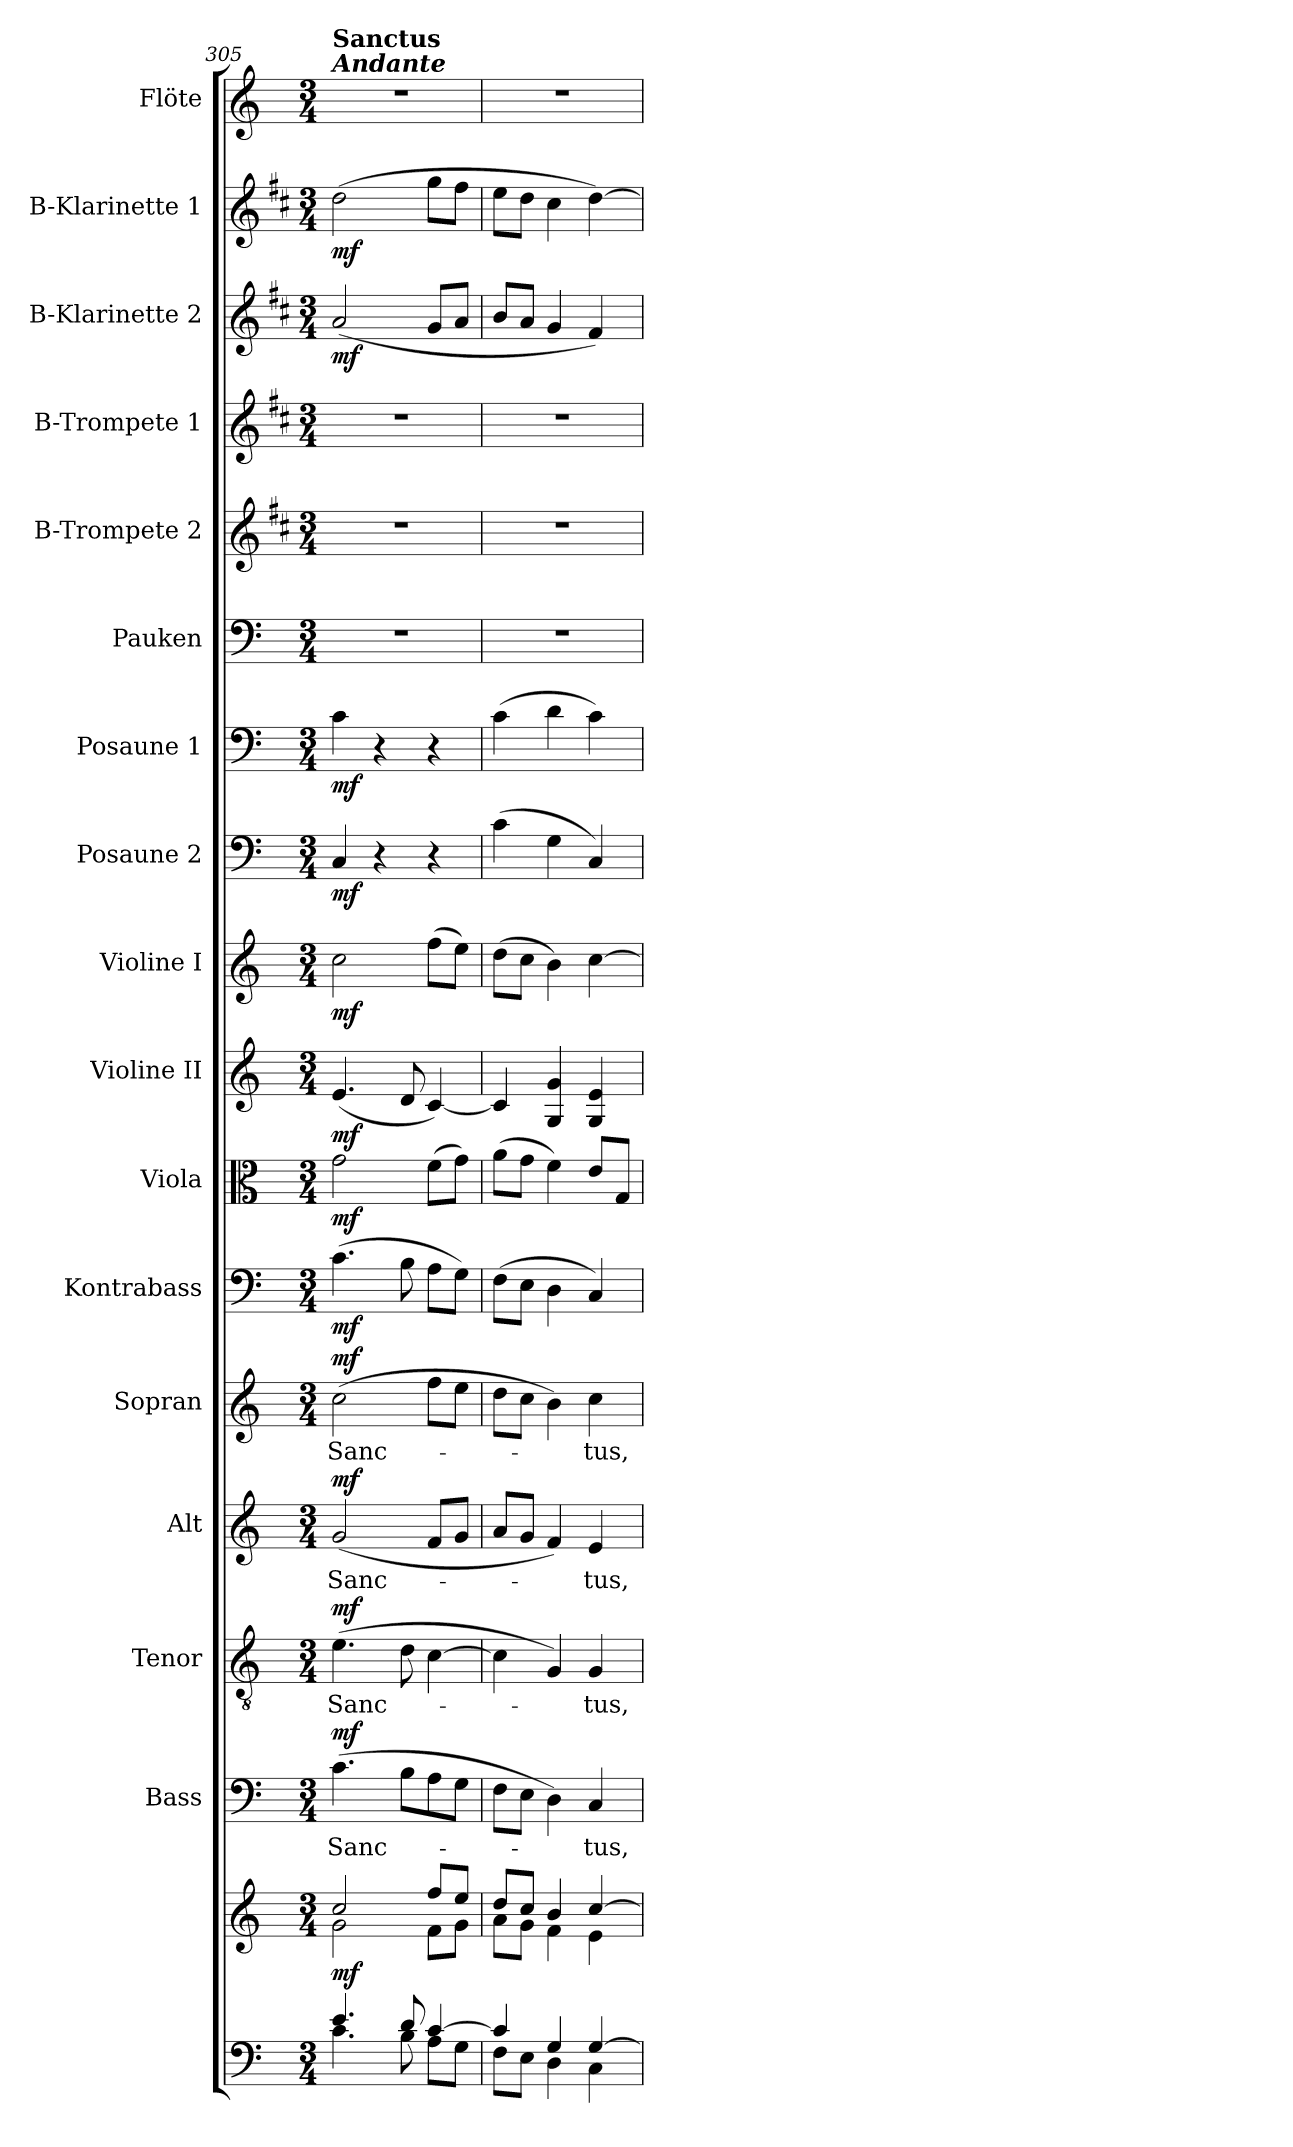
**kern	**kern	**dynam	**kern	**text	**dynam	**kern	**text	**dynam	**kern	**text	**dynam	**kern	**text	**dynam	**kern	**dynam	**kern	**dynam	**kern	**dynam	**kern	**dynam	**kern	**dynam	**kern	**dynam	**kern	**kern	**kern	**kern	**dynam	**kern	**dynam	**kern
*part17	*part17	*part17	*part16	*part16	*part16	*part15	*part15	*part15	*part14	*part14	*part14	*part13	*part13	*part13	*part12	*part12	*part11	*part11	*part10	*part10	*part9	*part9	*part8	*part8	*part7	*part7	*part6	*part5	*part4	*part3	*part3	*part2	*part2	*part1
*staff18	*staff17	*staff17/18	*staff16	*staff16	*staff16	*staff15	*staff15	*staff15	*staff14	*staff14	*staff14	*staff13	*staff13	*staff13	*staff12	*staff12	*staff11	*staff11	*staff10	*staff10	*staff9	*staff9	*staff8	*staff8	*staff7	*staff7	*staff6	*staff5	*staff4	*staff3	*staff3	*staff2	*staff2	*staff1
*	*	*	*I"Bass	*	*	*I"Tenor	*	*	*I"Alt	*	*	*I"Sopran	*	*	*I"Kontrabass	*	*I"Viola	*	*I"Violine II	*	*I"Violine I	*	*I"Posaune 2	*	*I"Posaune 1	*	*I"Pauken	*I"B-Trompete 2	*I"B-Trompete 1	*I"B-Klarinette 2	*	*I"B-Klarinette 1	*	*I"Flöte
*	*	*	*I'B.	*	*	*I'T.	*	*	*I'A.	*	*	*I'S.	*	*	*I'Kb.	*	*I'Vla.	*	*I'Vl. II	*	*I'Vl. I	*	*I'Pos. 2	*	*I'Pos. 1	*	*I'Pk.	*I'B Trp. 2	*I'B Trp. 1	*I'B Kl. 2	*	*I'B Kl. 1	*	*I'Fl.
!!LO:PB:g=z
*clefF4	*clefG2	*	*clefF4	*	*	*clefGv2	*	*	*clefG2	*	*	*clefG2	*	*	*clefF4	*	*clefC3	*	*clefG2	*	*clefG2	*	*clefF4	*	*clefF4	*	*clefF4	*clefG2	*clefG2	*clefG2	*	*clefG2	*	*clefG2
*	*	*	*	*	*	*	*	*	*	*	*	*	*	*	*ITrd7c12	*	*	*	*	*	*	*	*	*	*	*	*	*ITrd1c2	*ITrd1c2	*ITrd1c2	*	*ITrd1c2	*	*
*k[]	*k[]	*	*k[]	*	*	*k[]	*	*	*k[]	*	*	*k[]	*	*	*k[]	*	*k[]	*	*k[]	*	*k[]	*	*k[]	*	*k[]	*	*k[]	*k[]	*k[]	*k[]	*	*k[]	*	*k[]
*C:	*C:	*	*C:	*	*	*C:	*	*	*C:	*	*	*C:	*	*	*C:	*	*C:	*	*C:	*	*C:	*	*C:	*	*C:	*	*C:	*C:	*C:	*C:	*	*C:	*	*C:
*M3/4	*M3/4	*	*M3/4	*	*	*M3/4	*	*	*M3/4	*	*	*M3/4	*	*	*M3/4	*	*M3/4	*	*M3/4	*	*M3/4	*	*M3/4	*	*M3/4	*	*M3/4	*M3/4	*M3/4	*M3/4	*	*M3/4	*	*M3/4
=305	=305	=305	=305	=305	=305	=305	=305	=305	=305	=305	=305	=305	=305	=305	=305	=305	=305	=305	=305	=305	=305	=305	=305	=305	=305	=305	=305	=305	=305	=305	=305	=305	=305	=305
*^	*^	*	*	*	*	*	*	*	*	*	*	*	*	*	*	*	*	*	*	*	*	*	*	*	*	*	*	*	*	*	*	*	*	*
!	!	!	!	!	!	!	!	!	!	!	!	!	!	!	!	!	!	!	!	!	!	!	!	!	!	!	!	!	!	!	!	!	!	!	!	!LO:TX:a:Bi:t=Andante
!	!	!	!	!	!	!	!	!	!	!	!	!	!	!	!	!	!	!	!	!	!	!	!	!	!	!	!	!	!	!	!	!	!	!	!	!LO:TX:a:B:t=Sanctus
!	!	!	!	!LO:DY:b	!	!LO:LY:b	!LO:DY:a	!	!LO:LY:b	!LO:DY:a	!	!LO:LY:b	!LO:DY:a	!	!LO:LY:b	!LO:DY:a	!	!LO:DY:b	!	!LO:DY:b	!	!LO:DY:b	!	!LO:DY:b	!	!LO:DY:b	!	!LO:DY:b	!	!	!	!	!LO:DY:b	!	!LO:DY:b	!
4.e/	4.c\	2cc/	2g\	mf	(>4.c\	Sanc-	mf	(>4.e\	Sanc-	mf	(<2g/	Sanc-	mf	(>2cc\	Sanc-	mf	(>4.C\	mf	2g\	mf	(<4.e/	mf	2cc\	mf	4C/	mf	4c\	mf	2.r	2.r	2.r	(<2g/	mf	(>2cc\	mf	2.r
.	.	.	.	.	.	.	.	.	.	.	.	.	.	.	.	.	.	.	.	.	.	.	.	.	4r	.	4r	.	.	.	.	.	.	.	.	.
8d/	8B\	.	.	.	8B\L	.	.	8d\	.	.	.	.	.	.	.	.	8BB\	.	.	.	8d/	.	.	.	.	.	.	.	.	.	.	.	.	.	.	.
[>4c/	8A\L	8ff/L	8f\L	.	8A\	.	.	[4c\	.	.	8f/L	.	.	8ff\L	.	.	8AA\L	.	(>8f\L	.	[4c/)	.	(>8ff\L	.	4r	.	4r	.	.	.	.	8f/L	.	8ff\L	.	.
.	8G\J	8ee/J	8g\J	.	8G\J	.	.	.	.	.	8g/J	.	.	8ee\J	.	.	8GG\J)	.	8g\J)	.	.	.	8ee\J)	.	.	.	.	.	.	.	.	8g/J	.	8ee\J	.	.
=306	=306	=306	=306	=306	=306	=306	=306	=306	=306	=306	=306	=306	=306	=306	=306	=306	=306	=306	=306	=306	=306	=306	=306	=306	=306	=306	=306	=306	=306	=306	=306	=306	=306	=306	=306	=306
4c/]	8F\L	8dd/L	8a\L	.	8F\L	.	.	4c\]	.	.	8a/L	.	.	8dd\L	.	.	(>8FF\L	.	(>8a\L	.	4c/]	.	(>8dd\L	.	(>4c\	.	(>4c\	.	2.r	2.r	2.r	8a/L	.	8dd\L	.	2.r
.	8E\J	8cc/J	8g\J	.	8E\J	.	.	.	.	.	8g/J	.	.	8cc\J	.	.	8EE\J	.	8g\J	.	.	.	8cc\J	.	.	.	.	.	.	.	.	8g/J	.	8cc\J	.	.
4G/	4D\	4b/	4f\	.	4D\)	.	.	4G/)	.	.	4f/)	.	.	4b\)	.	.	4DD\	.	4f\)	.	4G/ 4g/	.	4b\)	.	4G\	.	4d\	.	.	.	.	4f/	.	4b\	.	.
!	!	!	!	!	!	!LO:LY:b	!	!	!LO:LY:b	!	!	!LO:LY:b	!	!	!LO:LY:b	!	!	!	!	!	!	!	!	!	!	!	!	!	!	!	!	!	!	!	!	!
[>4G/	4C\	[>4cc/	4e\	.	4C/	-tus,	.	4G/	-tus,	.	4e/	-tus,	.	4cc\	-tus,	.	4CC/)	.	8e/L	.	4G/ 4e/	.	[4cc\	.	4C/)	.	4c\)	.	.	.	.	4e/)	.	[4cc\)	.	.
.	.	.	.	.	.	.	.	.	.	.	.	.	.	.	.	.	.	.	8G/J	.	.	.	.	.	.	.	.	.	.	.	.	.	.	.	.	.
*v	*v	*	*	*	*	*	*	*	*	*	*	*	*	*	*	*	*	*	*	*	*	*	*	*	*	*	*	*	*	*	*	*	*	*	*	*
*	*v	*v	*	*	*	*	*	*	*	*	*	*	*	*	*	*	*	*	*	*	*	*	*	*	*	*	*	*	*	*	*	*	*	*	*
=	=	=	=	=	=	=	=	=	=	=	=	=	=	=	=	=	=	=	=	=	=	=	=	=	=	=	=	=	=	=	=	=	=	=
*-	*-	*-	*-	*-	*-	*-	*-	*-	*-	*-	*-	*-	*-	*-	*-	*-	*-	*-	*-	*-	*-	*-	*-	*-	*-	*-	*-	*-	*-	*-	*-	*-	*-	*-
